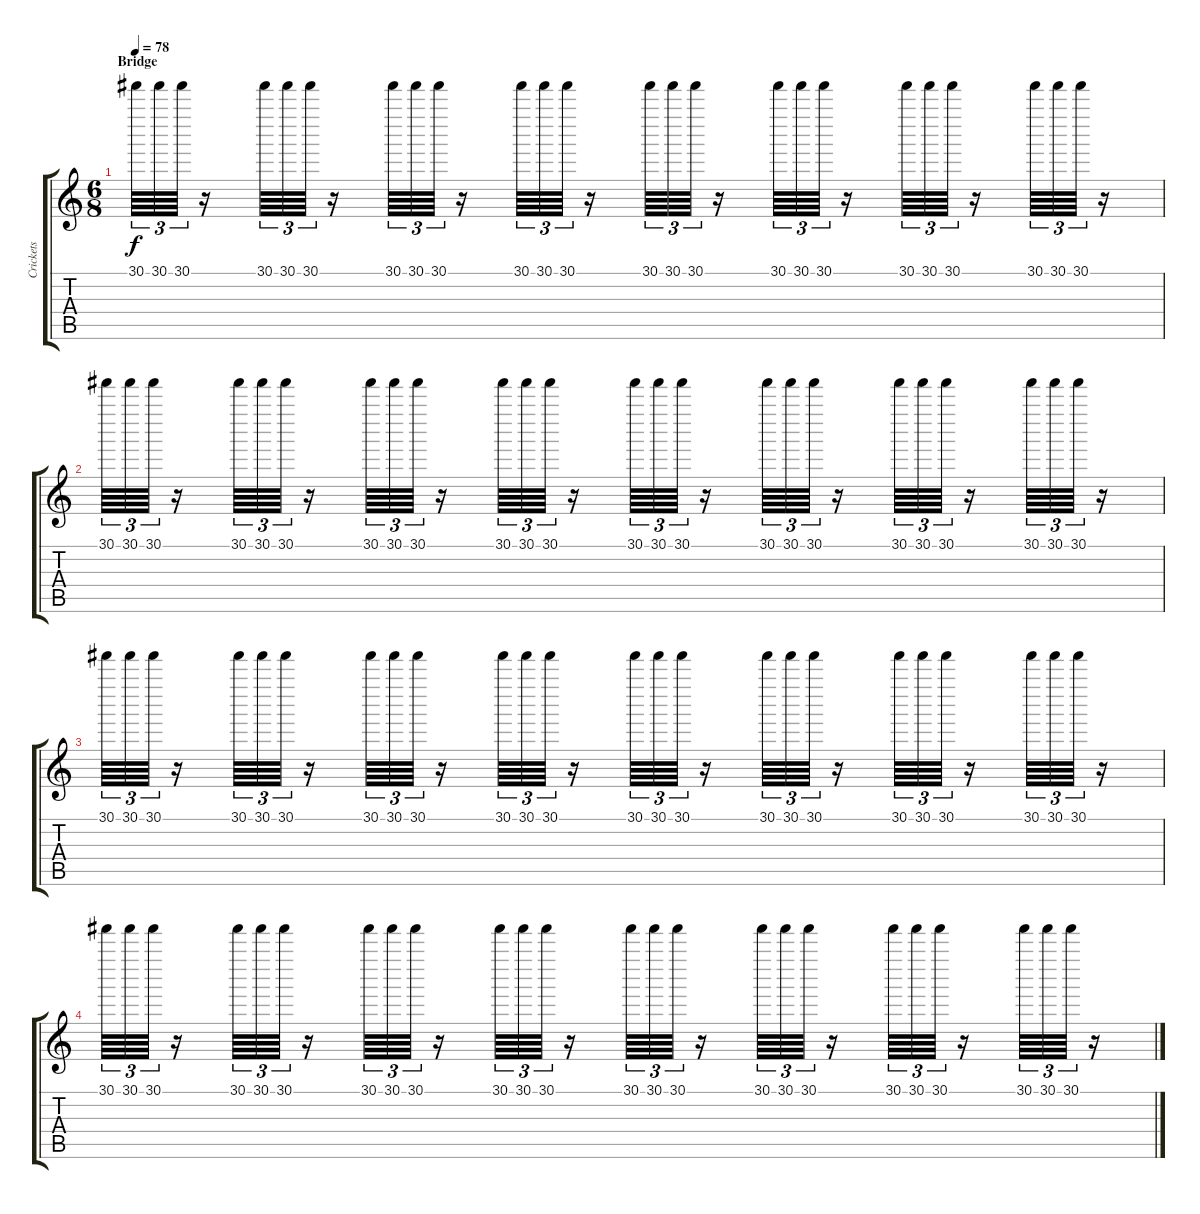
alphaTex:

\track ("Crickets" "Crickets") {instrument pad5bowed}
\staff {score tabs}
\tuning (C6 B3 Gb3 D3 A2 E2) {hide}
\ts (6 8)
\section ("" "Bridge")
\tempo 78
\clef g2
\ks c
30.1.64{tu (3 2) dy f} 30.1.64{tu (3 2)} 30.1.64{tu (3 2)} r.16 30.1.64{tu (3 2)} 30.1.64{tu (3 2)} 30.1.64{tu (3 2)} r.16 30.1.64{tu (3 2)} 30.1.64{tu (3 2)} 30.1.64{tu (3 2)} r.16 30.1.64{tu (3 2)} 30.1.64{tu (3 2)} 30.1.64{tu (3 2)} r.16 30.1.64{tu (3 2)} 30.1.64{tu (3 2)} 30.1.64{tu (3 2)} r.16 30.1.64{tu (3 2)} 30.1.64{tu (3 2)} 30.1.64{tu (3 2)} r.16 30.1.64{tu (3 2)} 30.1.64{tu (3 2)} 30.1.64{tu (3 2)} r.16 30.1.64{tu (3 2)} 30.1.64{tu (3 2)} 30.1.64{tu (3 2)} r.16 |
30.1.64{tu (3 2)} 30.1.64{tu (3 2)} 30.1.64{tu (3 2)} r.16 30.1.64{tu (3 2)} 30.1.64{tu (3 2)} 30.1.64{tu (3 2)} r.16 30.1.64{tu (3 2)} 30.1.64{tu (3 2)} 30.1.64{tu (3 2)} r.16 30.1.64{tu (3 2)} 30.1.64{tu (3 2)} 30.1.64{tu (3 2)} r.16 30.1.64{tu (3 2)} 30.1.64{tu (3 2)} 30.1.64{tu (3 2)} r.16 30.1.64{tu (3 2)} 30.1.64{tu (3 2)} 30.1.64{tu (3 2)} r.16 30.1.64{tu (3 2)} 30.1.64{tu (3 2)} 30.1.64{tu (3 2)} r.16 30.1.64{tu (3 2)} 30.1.64{tu (3 2)} 30.1.64{tu (3 2)} r.16 |
30.1.64{tu (3 2)} 30.1.64{tu (3 2)} 30.1.64{tu (3 2)} r.16 30.1.64{tu (3 2)} 30.1.64{tu (3 2)} 30.1.64{tu (3 2)} r.16 30.1.64{tu (3 2)} 30.1.64{tu (3 2)} 30.1.64{tu (3 2)} r.16 30.1.64{tu (3 2)} 30.1.64{tu (3 2)} 30.1.64{tu (3 2)} r.16 30.1.64{tu (3 2)} 30.1.64{tu (3 2)} 30.1.64{tu (3 2)} r.16 30.1.64{tu (3 2)} 30.1.64{tu (3 2)} 30.1.64{tu (3 2)} r.16 30.1.64{tu (3 2)} 30.1.64{tu (3 2)} 30.1.64{tu (3 2)} r.16 30.1.64{tu (3 2)} 30.1.64{tu (3 2)} 30.1.64{tu (3 2)} r.16 |
30.1.64{tu (3 2)} 30.1.64{tu (3 2)} 30.1.64{tu (3 2)} r.16 30.1.64{tu (3 2)} 30.1.64{tu (3 2)} 30.1.64{tu (3 2)} r.16 30.1.64{tu (3 2)} 30.1.64{tu (3 2)} 30.1.64{tu (3 2)} r.16 30.1.64{tu (3 2)} 30.1.64{tu (3 2)} 30.1.64{tu (3 2)} r.16 30.1.64{tu (3 2)} 30.1.64{tu (3 2)} 30.1.64{tu (3 2)} r.16 30.1.64{tu (3 2)} 30.1.64{tu (3 2)} 30.1.64{tu (3 2)} r.16 30.1.64{tu (3 2)} 30.1.64{tu (3 2)} 30.1.64{tu (3 2)} r.16 30.1.64{tu (3 2)} 30.1.64{tu (3 2)} 30.1.64{tu (3 2)} r.16
